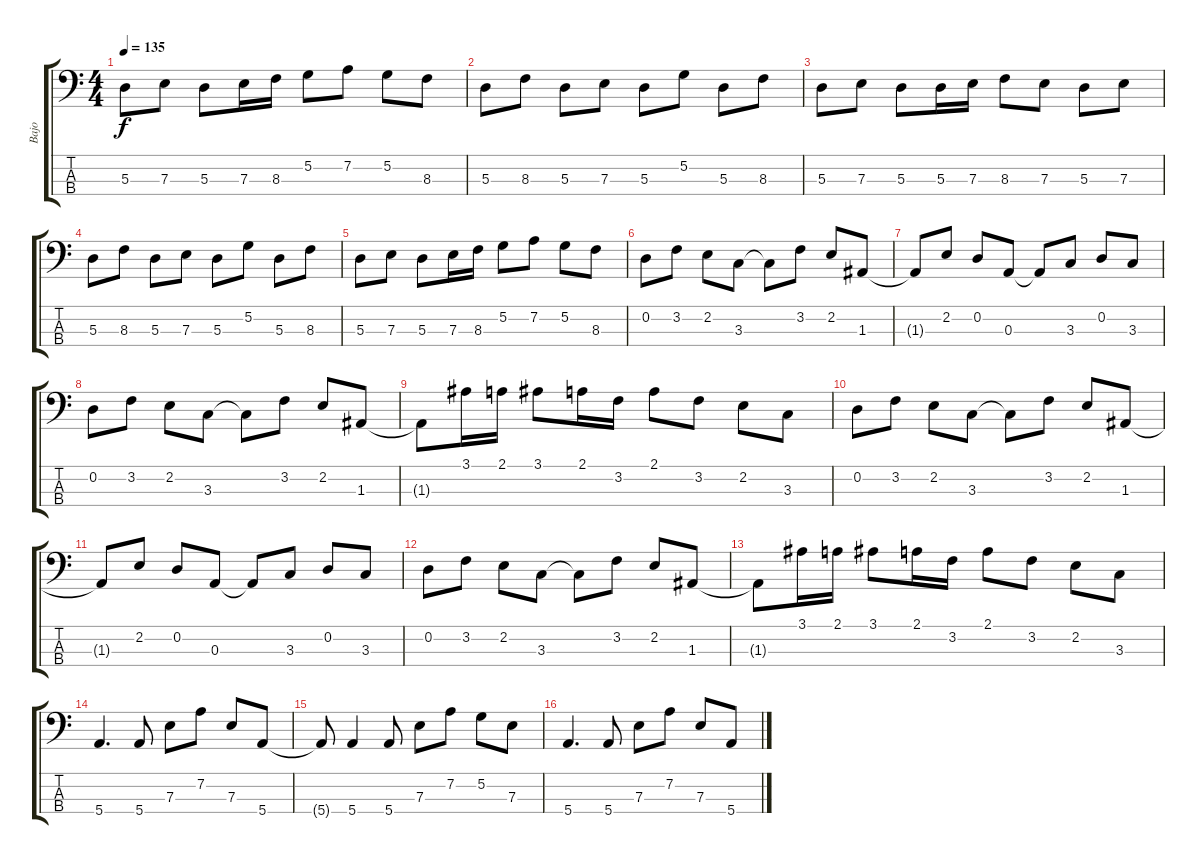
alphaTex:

\track ("Bajo" "Bajo") {instrument electricbassfinger}
\staff {score tabs}
\tuning (G2 D2 A1 E1) {hide}
\ts (4 4)
\tempo 135
\clef f4
\ks aminor
5.3.8{dy f} 7.3.8 5.3.8 7.3.16 8.3.16 5.2.8 7.2.8 5.2.8 8.3.8 |
5.3.8 8.3.8 5.3.8 7.3.8 5.3.8 5.2.8 5.3.8 8.3.8 |
5.3.8 7.3.8 5.3.8 5.3.16 7.3.16 8.3.8 7.3.8 5.3.8 7.3.8 |
5.3.8 8.3.8 5.3.8 7.3.8 5.3.8 5.2.8 5.3.8 8.3.8 |
5.3.8 7.3.8 5.3.8 7.3.16 8.3.16 5.2.8 7.2.8 5.2.8 8.3.8 |
0.2.8 3.2.8 2.2.8 3.3.8 3.3{t}.8 3.2.8 2.2.8 1.3.8 |
1.3{t}.8 2.2.8 0.2.8 0.3.8 0.3{t}.8 3.3.8 0.2.8 3.3.8 |
0.2.8 3.2.8 2.2.8 3.3.8 3.3{t}.8 3.2.8 2.2.8 1.3.8 |
1.3{t}.8 3.1.16 2.1.16 3.1.8 2.1.16 3.2.16 2.1.8 3.2.8 2.2.8 3.3.8 |
0.2.8 3.2.8 2.2.8 3.3.8 3.3{t}.8 3.2.8 2.2.8 1.3.8 |
1.3{t}.8 2.2.8 0.2.8 0.3.8 0.3{t}.8 3.3.8 0.2.8 3.3.8 |
0.2.8 3.2.8 2.2.8 3.3.8 3.3{t}.8 3.2.8 2.2.8 1.3.8 |
1.3{t}.8 3.1.16 2.1.16 3.1.8 2.1.16 3.2.16 2.1.8 3.2.8 2.2.8 3.3.8 |
5.4.4{d} 5.4.8 7.3.8 7.2.8 7.3.8 5.4.8 |
5.4{t}.8 5.4.4 5.4.8 7.3.8 7.2.8 5.2.8 7.3.8 |
5.4.4{d} 5.4.8 7.3.8 7.2.8 7.3.8 5.4.8
